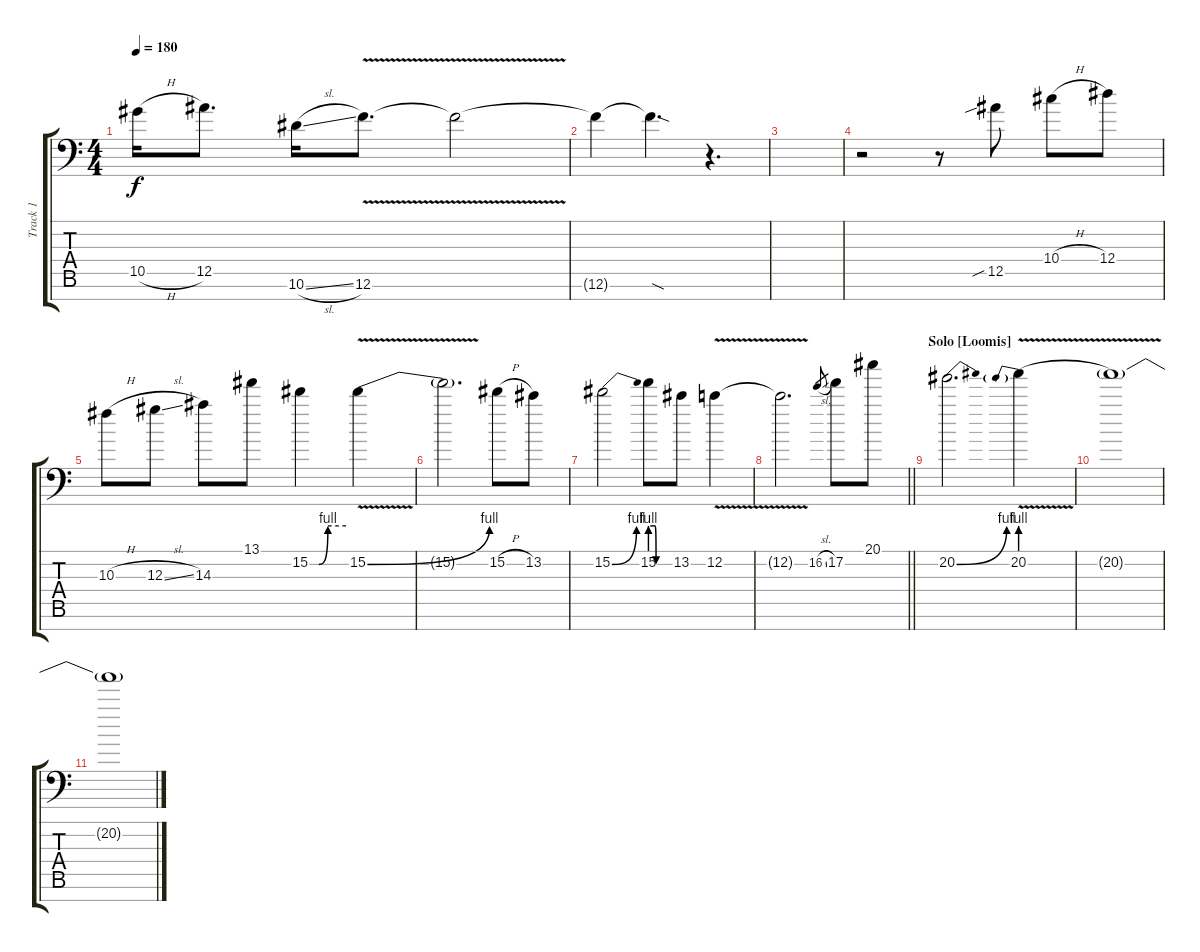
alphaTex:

\track ("Track 1" "Track 1") {instrument overdrivenguitar}
\staff {score tabs}
\tuning (F4 C4 Ab3 Eb3 Bb2 F2 Bb1) {hide}
\ts (4 4)
\tempo 180
\clef f4
\ks c
10.5{h}.16{dy f} 12.5.8{d} 10.6{sl}.16 12.6{v}.8{d} 12.6{t}.2 |
12.6{t}.4{volume 5} 12.6{sod t}.4{d} r.4{d} |
|
r.2 r.8 12.5{sib}.8{volume 13 instrument overdrivenguitar} 10.4{h}.8 12.4.8 |
10.3{h}.8 12.3{sl}.8 14.3.8 13.1.8 15.2{be (custom 0 0 15 0 30 4 60 4)}.4 15.2{be (bend 0 0 60 4) v}.4 |
15.2{t}.2{d} 15.2{h}.8 13.2.8 |
15.2{be (bend 0 0 60 4)}.2 15.2{be (custom 0 4 15 4 18 0 60 0)}.8 13.2.8 12.2{v}.4 |
\barLineRight lightlight
12.2{t}.2{d} 16.2{sl}.8{gr} 17.2.8{instrument distortionguitar} 20.1.8 |
\section ("" "Solo [Loomis]")
20.2{be (bend 0 0 60 4)}.2{d} 20.2{be (prebend 0 4 60 4) v}.4 |
20.2{t}.1 |
20.2{t}.1{volume 0}
